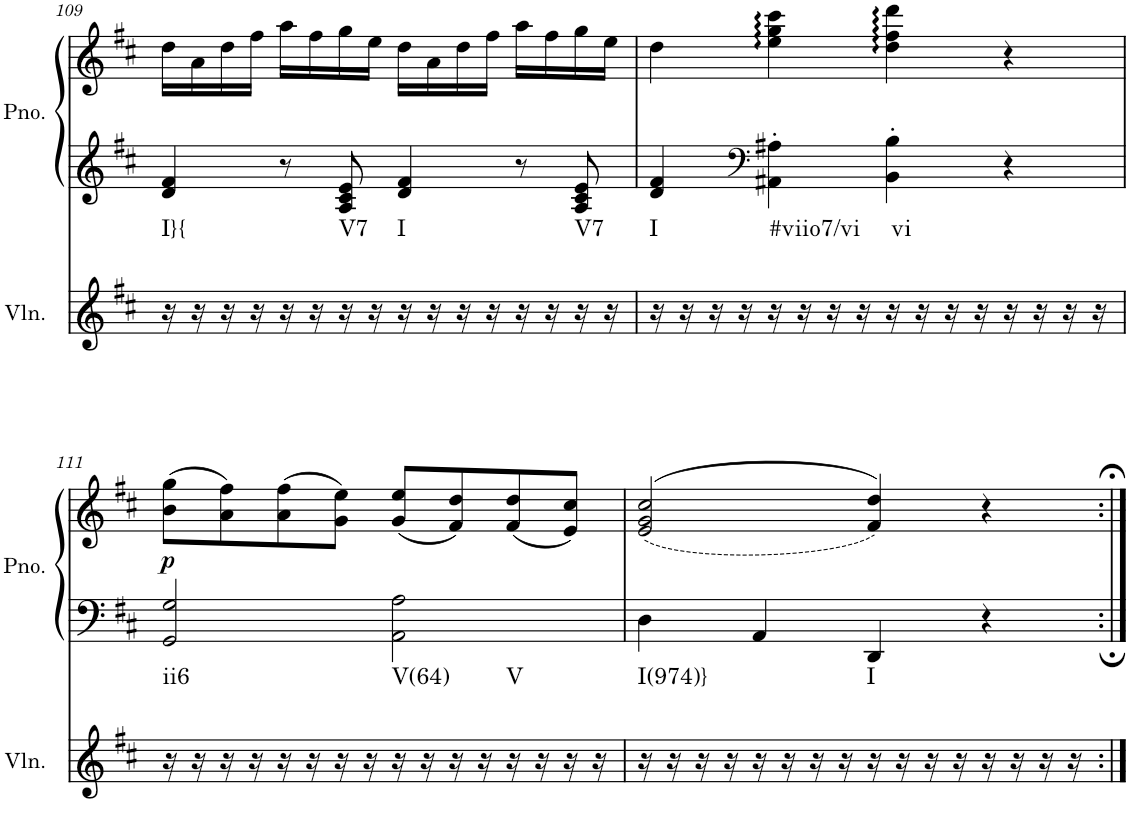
**kern	**harte	**kern	**kern	**dynam
*part2	*part2	*part1	*part1	*part1
*staff3	*	*staff2	*staff1	*staff1/2
*I"Violin	*	*I"Piano, Piano right	*	*
*I'Vln.	*	*I'Pno.	*	*
!!LO:PB:g=z
*clefG2	*	*clefG2	*clefG2	*
*k[f#c#]	*	*k[f#c#]	*k[f#c#]	*
*M4/4	*	*M4/4	*M4/4	*
*met(c)	*	*met(c)	*met(c)	*
=109	=109	=109	=109	=109
!	!LO:H:kt=I}{	!	!	!
16r	N	4d/ 4f#/	16dd\LL	.
16r	.	.	16a\	.
16r	.	.	16dd\	.
16r	.	.	16ff#\JJ	.
16r	.	8r	16aa\LL	.
16r	.	.	16ff#\	.
!	!LO:H:kt=V7	!	!	!
16r	N	8A/ 8c#/ 8e/	16gg\	.
16r	.	.	16ee\JJ	.
!	!LO:H:kt=I	!	!	!
16r	N	4d/ 4f#/	16dd\LL	.
16r	.	.	16a\	.
16r	.	.	16dd\	.
16r	.	.	16ff#\JJ	.
16r	.	8r	16aa\LL	.
16r	.	.	16ff#\	.
!	!LO:H:kt=V7	!	!	!
16r	N	8A/ 8c#/ 8e/	16gg\	.
16r	.	.	16ee\JJ	.
=110	=110	=110	=110	=110
!	!LO:H:kt=I	!	!	!
16r	N	4d/ 4f#/	4dd\	.
16r	.	.	.	.
16r	.	.	.	.
16r	.	.	.	.
*	*	*clefF4	*	*
!	!LO:H:kt=#viio7/vi	!	!	!
16r	N	4AA#X\' 4A#X\'	4ee\ 4gg\ 4ccc#\	.
16r	.	.	.	.
16r	.	.	.	.
16r	.	.	.	.
!	!LO:H:kt=vi	!	!	!
16r	N	4BB\' 4B\'	4dd\ 4ff#\ 4ddd\	.
16r	.	.	.	.
16r	.	.	.	.
16r	.	.	.	.
16r	.	4r	4r	.
16r	.	.	.	.
16r	.	.	.	.
16r	.	.	.	.
!!LO:LB:g=z
=111	=111	=111	=111	=111
!	!LO:H:kt=ii6	!	!	!LO:DY:b
16r	N	2GG/ 2G/	(8b\ 8gg\L	p
16r	.	.	.	.
16r	.	.	8a\ 8ff#\)	.
16r	.	.	.	.
16r	.	.	(8a\ 8ff#\	.
16r	.	.	.	.
16r	.	.	8g\ 8ee\J)	.
16r	.	.	.	.
!	!LO:H:kt=V(64)	!	!	!
16r	N	2AA\ 2A\	(8g/ 8ee/L	.
16r	.	.	.	.
16r	.	.	8f#/ 8dd/)	.
16r	.	.	.	.
!	!LO:H:kt=V	!	!	!
16r	N	.	(8f#/ 8dd/	.
16r	.	.	.	.
16r	.	.	8e/ 8cc#/J)	.
16r	.	.	.	.
=112	=112	=112	=112	=112
!	!LO:H:kt=I(974)}	!	!	!
16r	N	4D\	((>2e/ 2g/ 2cc#/	.
16r	.	.	.	.
16r	.	.	.	.
16r	.	.	.	.
16r	.	4AA/	.	.
16r	.	.	.	.
16r	.	.	.	.
16r	.	.	.	.
!	!LO:H:kt=I	!	!	!
16r	N	4DD/	4f#/ 4dd/))	.
16r	.	.	.	.
16r	.	.	.	.
16r	.	.	.	.
16r	.	4r	4r	.
16r	.	.	.	.
16r	.	.	.	.
16r	.	.	.	.
=:|!	=:|!	=:|!	=:|!	=:|!
*-	*-	*-	*-	*-
